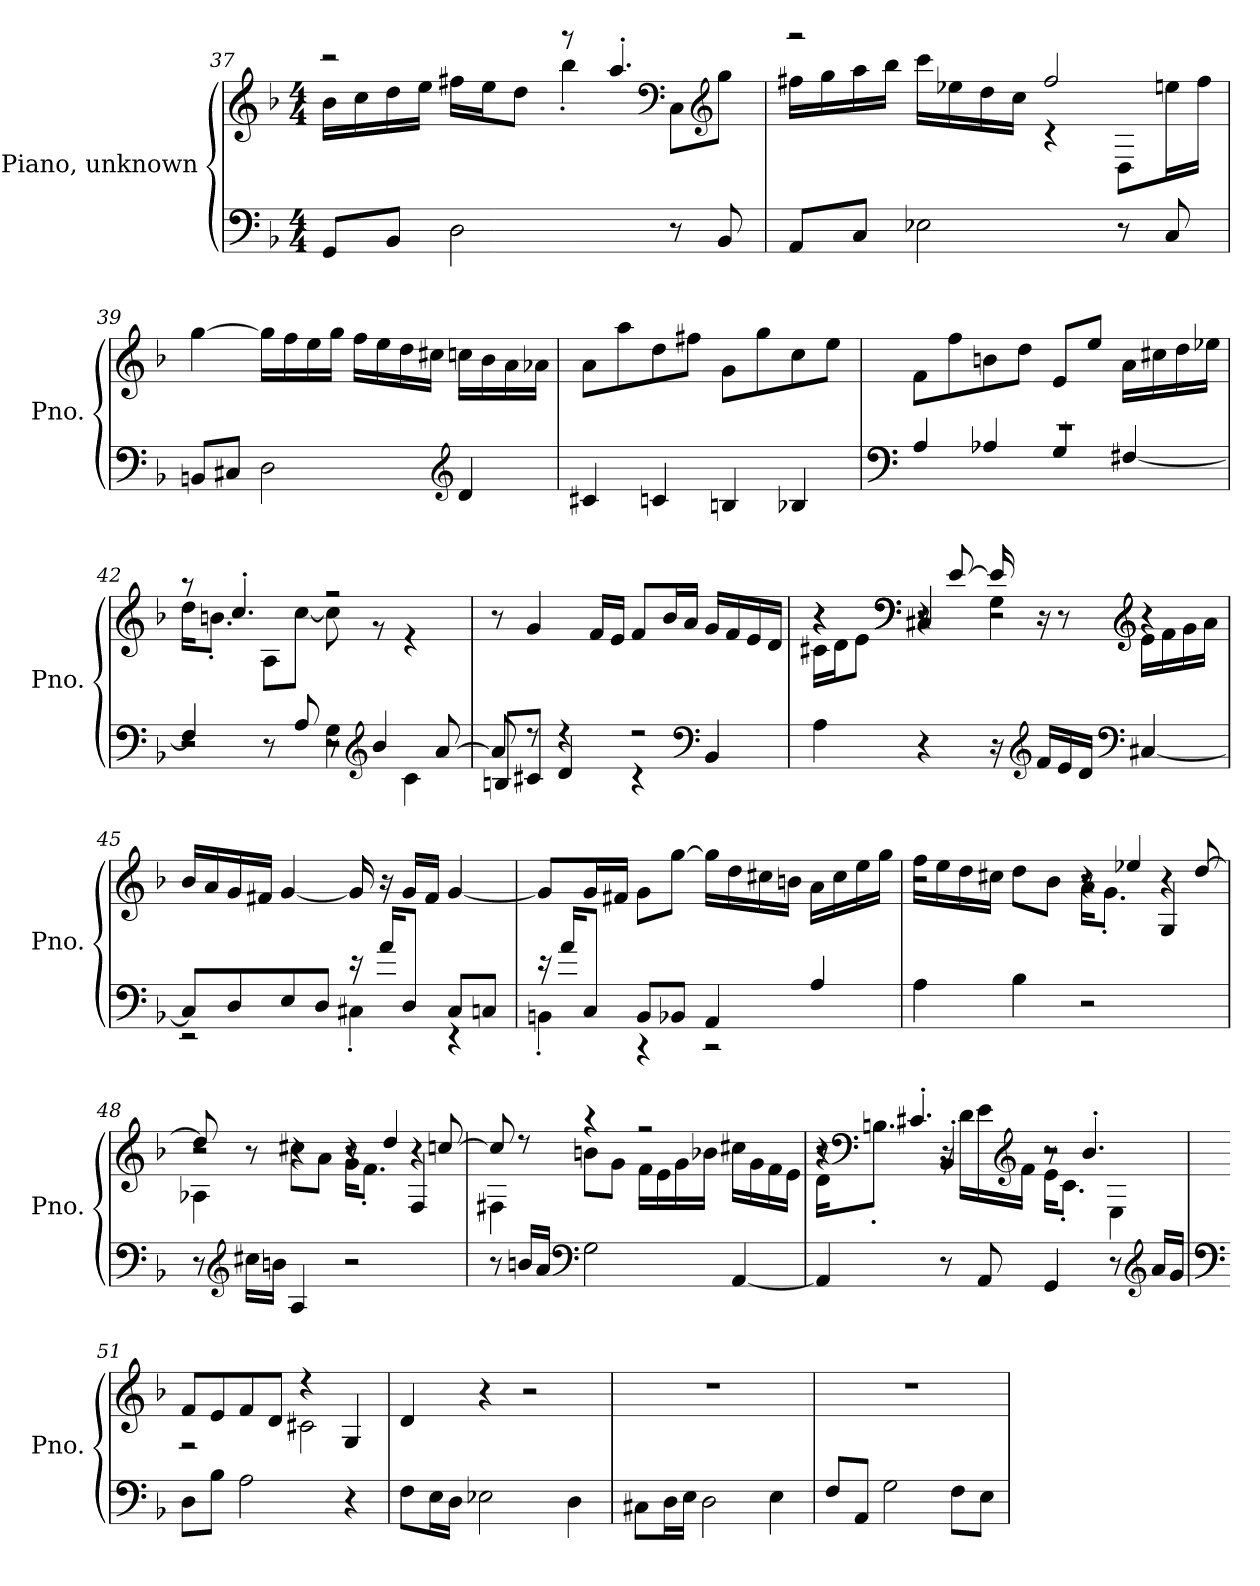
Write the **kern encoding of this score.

**kern	**kern
*part1	*part1
*staff2	*staff1
*I"Piano, unknown	*
*I'Pno.	*
!!LO:LB:g=z
*clefF4	*clefG2
*k[b-]	*k[b-]
*M4/4	*M4/4
=37	=37
*	*^
8GG/L	2r	16b-\LL
.	.	16cc\
8BB-/J	.	16dd\
.	.	16ee\JJ
2D\	.	16ff#X\LL
.	.	16ee\J
.	.	8dd\J
.	8r	4bb-'\
.	4.aa'/	.
*	*clefF4	*
8r	.	8C\L
*	*clefG2	*
8BB-/	.	8gg\J
=38	=38	=38
8AA/L	2r	16ff#X\LL
.	.	16gg\
8C/J	.	16aa\
.	.	16bb-\JJ
2E-X\	.	16ccc\LL
.	.	16ee-X\
.	.	16dd\
.	.	16cc\JJ
.	2ff#/	4r
8r	.	8D\L
8C/	.	16een\L
.	.	16ff#\JJ
*	*v	*v
!!LO:LB:g=z
=39	=39
8BBn/L	[4gg\
8C#X/J	.
2D\	16gg\LL]
.	16ff\
.	16ee\
.	16gg\JJ
.	16ff\LL
.	16ee\
.	16dd\
.	16cc#X\JJ
*clefG2	*
4d/	16ccn\LL
.	16b-\
.	16a\
.	16a-X\JJ
=40	=40
4c#X/	8a\L
.	8aa\
4cn/	8dd\
.	8ff#X\J
4Bn/	8g\L
.	8gg\
4B-X/	8cc\
.	8ee\J
=41	=41
*clefF4	*
*^	*
1r	4A/	8f\L
.	.	8ff\
.	4A-X/	8bn\
.	.	8dd\J
.	4G/	8e/L
.	.	8ee/J
.	[4F#X/	16a\LL
.	.	16cc#X\
.	.	16dd\
.	.	16ee-X\JJ
!!LO:LB:g=z
=42	=42	=42
*	*^	*^
2r	2r	4F#/]	8r	16dd\KL
.	.	.	.	8.bn'\J
.	.	.	4.cc'/	.
.	.	8r	.	8A\L
.	.	8A/	.	[8cc\J
8r	4G\	2r	2r	8cc\]
*clefG2	*	*	*	*
4b-/	.	.	.	8r
.	4c\	.	.	4r
[8a/	.	.	.	.
*	*v	*v	*	*
*	*	*v	*v
=43	=43	=43
8a/]	8Bn/L	8r
8r	8c#X/J	4g/
4r	4d/	.
.	.	16f/LL
.	.	16e/JJ
2r	4r	8f/L
.	.	16b-/L
.	.	16a/JJ
*clefF4	*	*
.	4BB-/	16g/LL
.	.	16f/
.	.	16e/
.	.	16d/JJ
*v	*v	*
!!LO:PB:g=z
=44	=44
*	*^
*	*	*^
4A\	4r	16c#X\LL	4r
.	.	16d\J	.
.	.	8e\J	.
*	*clefF4	*	*
4r	8r	4r	4C#X/
.	[8e/	.	.
16r	16e/]	4G\	2r
*clefG2	*	*	*
16f/LL	16r	.	.
16e/	8r	.	.
16d/JJ	.	.	.
*clefF4	*clefG2	*	*
[4C#X/	4r	16e\LL	.
.	.	16f\	.
.	.	16g\	.
.	.	16a\JJ	.
*	*v	*v	*v
=45	=45
*^	*
8C#/L]	2r	16b-/LL
.	.	16a/
8D/	.	16g/
.	.	16f#X/JJ
8E/	.	[4g/
8D/J	.	.
16r	4C#X'\	16g/]
16a/KL	.	16r
8D/J	.	16g/LL
.	.	16f#/JJ
8C#/L	4r	[4g/
8Cn/J	.	.
!!LO:LB:g=z
=46	=46	=46
16r	4BBn'\	8g/L]
16a/KL	.	.
8C/J	.	16g/L
.	.	16f#X/JJ
8BB/L	4r	8g\L
8BB-X/J	.	[8gg\J
4AA/	2r	16gg\LL]
.	.	16dd\
.	.	16cc#X\
.	.	16bn\JJ
4A/	.	16a\LL
.	.	16cc#\
.	.	16ee\
.	.	16gg\JJ
*v	*v	*
=47	=47
*	*^
*	*	*^
4A\	2r	16ff\LL	2r
.	.	16ee\	.
.	.	16dd\	.
.	.	16cc#X\JJ	.
4B-\	.	8dd\L	.
.	.	8b-\J	.
2r	8r	16a\KL	4r
.	.	8.g'\J	.
.	4ee-X/	.	.
.	.	4r	4G/
.	[8dd/	.	.
!!LO:LB:g=z	!!	!!
=48	=48	=48	=48
8r	8dd/]	4A-X\	2r
*clefG2	*	*	*
16cc#X\LL	8r	.	.
16bn\JJ	.	.	.
4A/	4r	8cc#X\L	.
.	.	8a\J	.
2r	8r	16g\KL	4r
.	.	8.f'\J	.
.	4dd/	.	.
.	.	4r	4F/
.	[8ccn/	.	.
*	*	*v	*v
=49	=49	=49
8r	8cc/]	4F#X\
16bn/LL	8r	.
16a/JJ	.	.
*clefF4	*	*
2G\	4r	8bn\L
.	.	8g\J
.	2r	16f\LL
.	.	16e\
.	.	16g\
.	.	16b-X\JJ
[4AA/	.	16cc#X\LL
.	.	16g\
.	.	16f\
.	.	16e\JJ
!!LO:LB:g=z
=50	=50	=50
*	*	*^
4AA/]	8r	16d\KL	4r
*	*clefF4	*	*
.	.	8.Bn'\J	.
.	4.c#X'/	.	.
8r	.	16r	4BB-'/
.	.	16d\LL	.
8AA/	.	16e\	.
*	*clefG2	*	*
.	.	16f\JJ	.
4GG/	8r	16e\KL	2r
.	.	8.c#'\J	.
.	4.b-'/	.	.
8r	.	4E\	.
*clefG2	*	*	*
16a/LL	.	.	.
16g/JJ	.	.	.
*	*v	*v	*v
=51	=51
*clefF4	*
*	*^
8D\L	8f/L	2r
8B-\J	8e/	.
2A\	8f/	.
.	8d/J	.
.	4r	2c#X\
4r	4G/	.
*	*v	*v
=52	=52
8F\L	4d/
16E\L	.
16D\JJ	.
2E-X\	4r
.	2r
4D\	.
=53	=53
8C#X\L	1r
16D\L	.
16E\JJ	.
2D\	.
4E\	.
!!LO:LB:g=z
=54	=54
8F/L	1r
8AA/J	.
2G\	.
8F\L	.
8E\J	.
=	=
*-	*-
